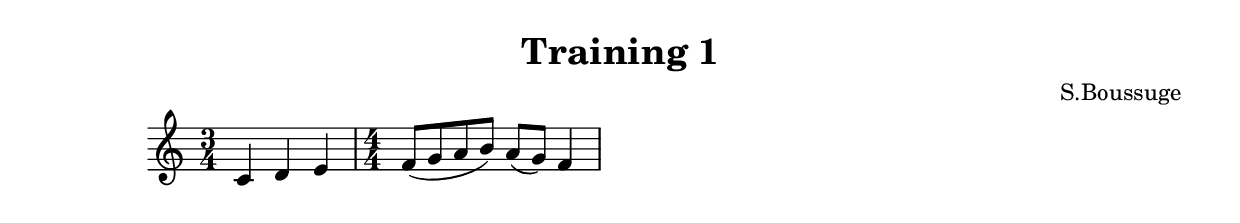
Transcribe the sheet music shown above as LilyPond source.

\header {
  title = "Training 1"
  composer = "S.Boussuge"
}

\score {
  \relative c' {

\numericTimeSignature
\time 3/4
     c4 d e |

\numericTimeSignature
\time 4/4

    (f8 g a b) a (g) f4
  }

  \layout {}
  \midi {}
}